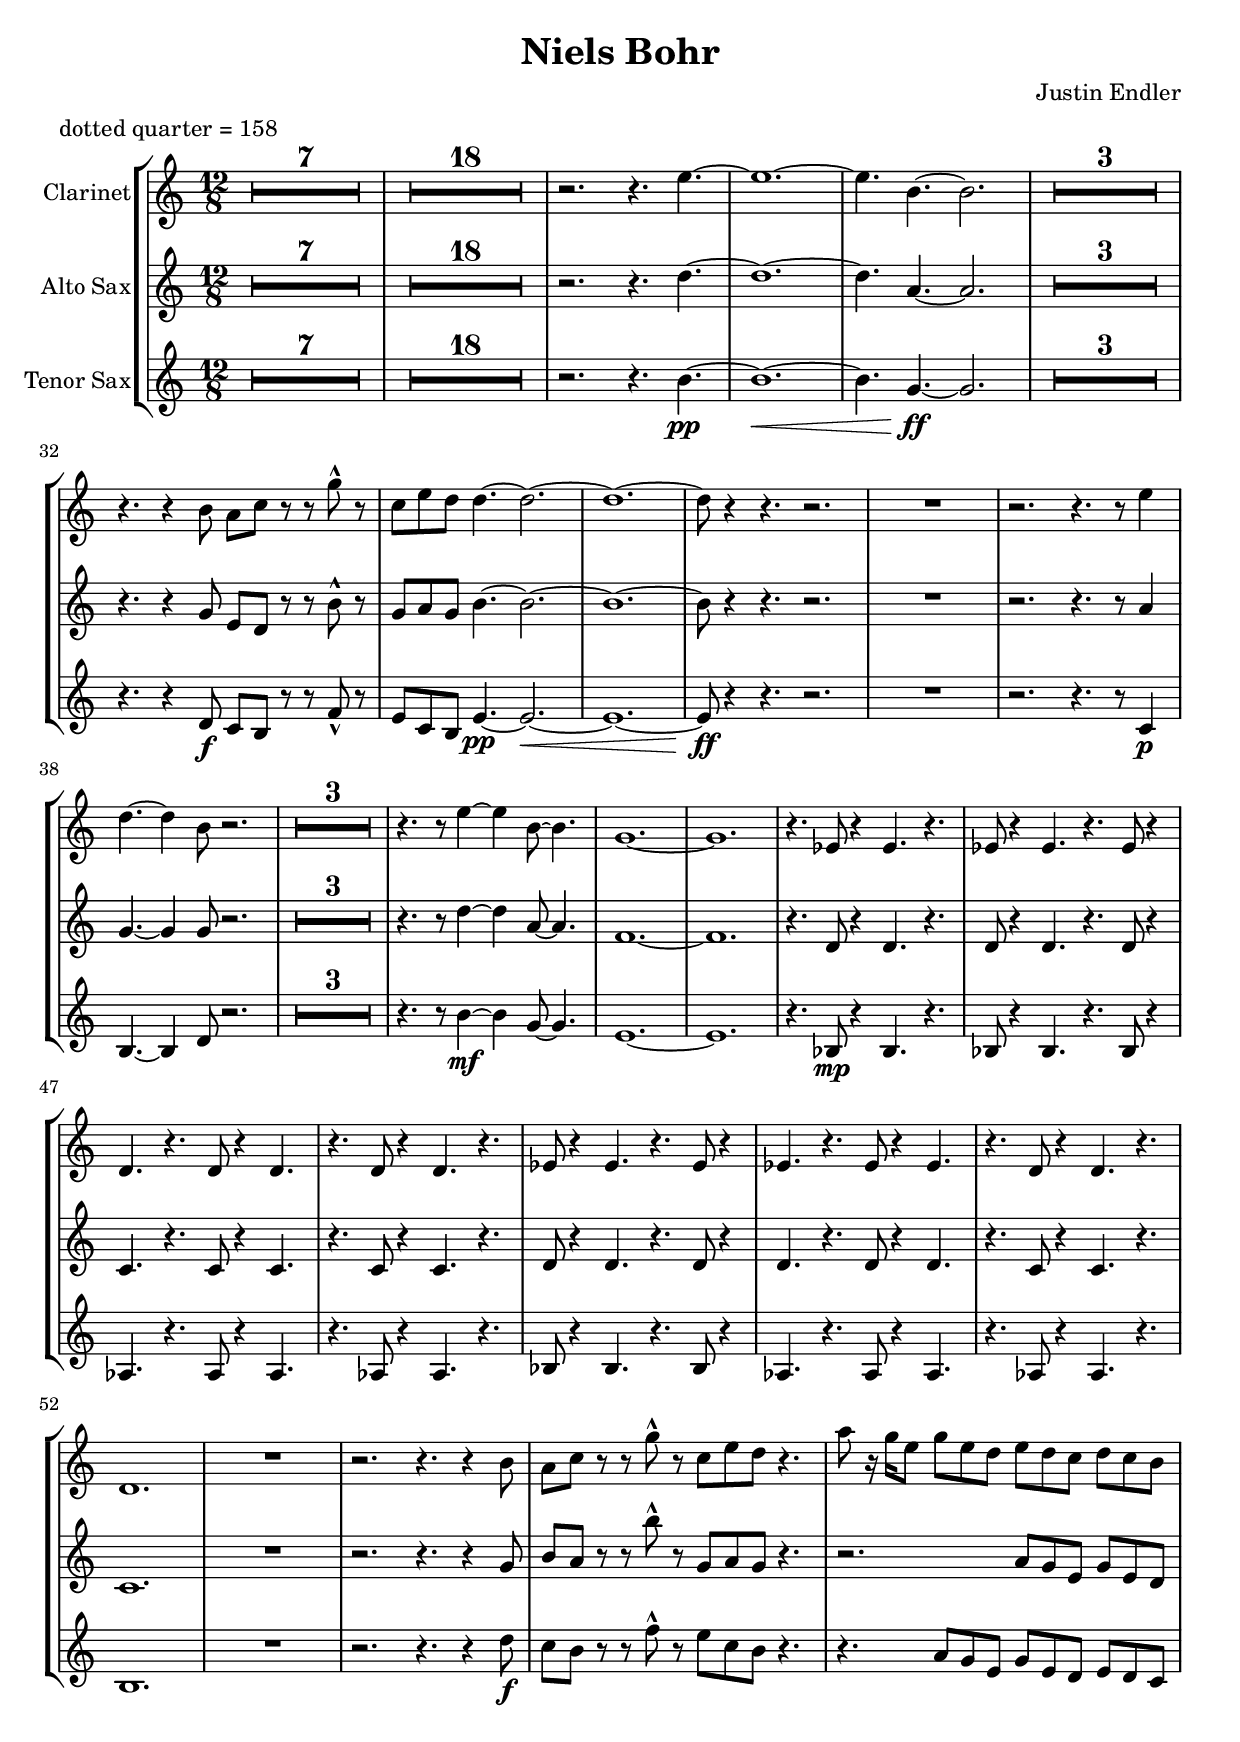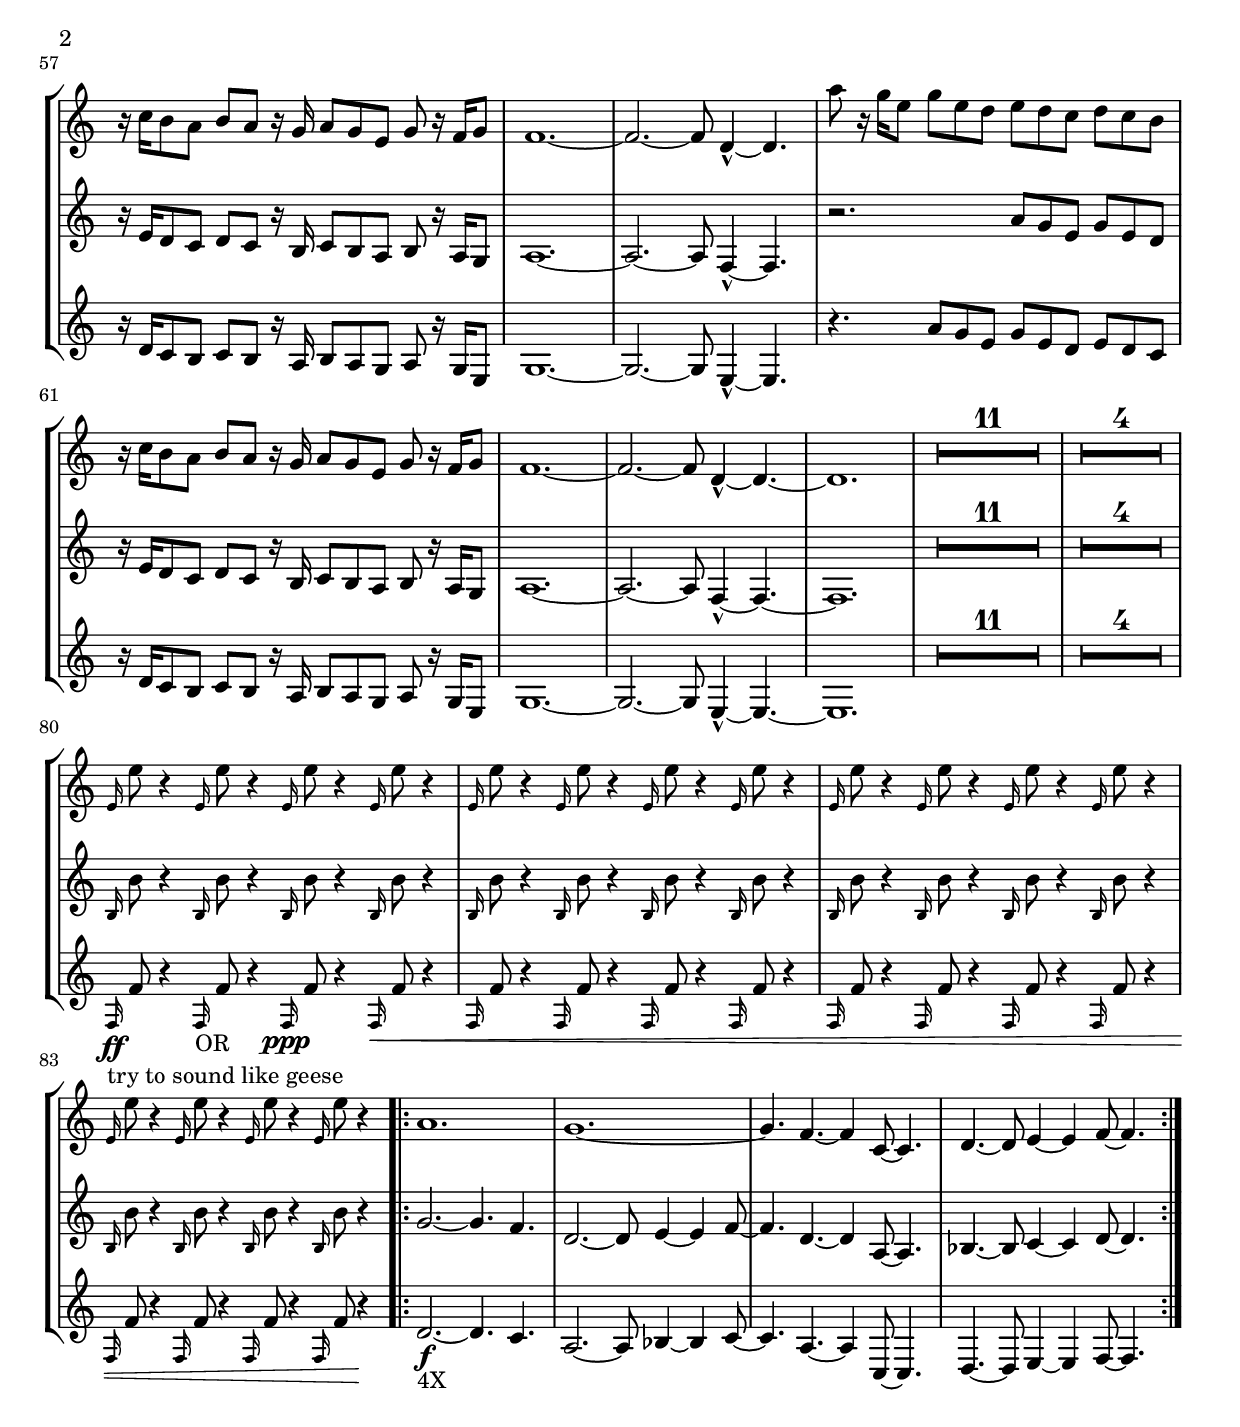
\header {
  title = "Niels Bohr"
  composer = "Justin Endler"
  meter = "dotted quarter = 158"
}
\include "english.ly"
sl = {
  \override NoteHead #'style = #'slash
  \override Stem #'transparent = ##t
  \override Flag #'transparent = ##t
}
nsl = {
  \revert NoteHead #'style
  \revert Stem #'transparent
  \revert Flag #'transparent
}
crOn = \override NoteHead #'style = #'cross
crOff = \revert NoteHead #'style
global = { \time 12/8 }
Key = { \key c \major }
% ------ Clarinet ------
%clar = \transpose c d \relative c'' {
%clar = \transpose c a \relative c {
clar = \relative c {
  \Key
  \override MultiMeasureRest.expand-limit = #1
  % rest 25 bars up front
  R1.*7 |
  R1.*18 |
  % Logic bar numbers in comments
  r2. r4. e'' ~ | %30
  e1. ~ | %31
  e4. b ~ b2. | %32
  R1.*3 |
  r4. r4 b8 a c r8 r  g'-^ r | %36
  c, e d d4. ~ d2. ~ | %37
  d1. ~ | %38
  d8 r4  r4. r2. | %39
  R1. | %40
  r2. r4. r8 e4 | %41
  d4. ~ d4 b8 r2. | %42
  R1.*3 |
  r4. r8 e4 ~ e4 b8 ~ b4. | %46
  g1. ~ | %47
  g1. | %48
  r4. ef8 r4 ef4. r | %49
  ef8 r4 ef4. r ef8 r4 | %50
  d4. r d8 r4 d4. | %51
  r4. d8 r4 d4. r | %52
  ef8 r4 ef4. r ef8 r4 | %53
  ef4. r ef8 r4 ef4. | %54
  r4. d8 r4 d4. r | %55
  d1. | %56
  R1. | %57
  r2. r4. r4 b'8 | %58
  a8 c r r g'-^ r c, e d r4. | %59
  a'8 r16 g e8 g e d e d c d c b | %60
  r16 c b8 a b a r16 g a8 g e g r16 f g8 | %61
  f1. ~ | %62
  f2. ~ f8 d4-^ ~ d4. | %63
  a''8 r16 g e8 g e d e d c d c b | %64
  r16 c b8 a b a r16 g a8 g e g r16 f g8 | %65
  f1. ~ | %66
  f2. ~ f8 d4-^ ~ d4. ~ | %67
  d1. | %68
  R1.*11 |
  R1.*4 |
  \grace e16 e'8 r4 \grace e,16 e'8 r4 \grace e,16 e'8 r4 \grace e,16 e'8 r4 | %84
  \grace e,16 e'8 r4 \grace e,16 e'8 r4 \grace e,16 e'8 r4 \grace e,16 e'8 r4 | %85
  \grace e,16 e'8 r4 \grace e,16 e'8 r4 \grace e,16 e'8 r4 \grace e,16 e'8 r4 | %86
  \grace e,16 e'8 r4 \grace e,16 e'8 r4 \grace e,16 e'8 r4 \grace e,16 e'8 r4 | %87
  \repeat volta 4 { a,1. | %88
  g1. ~ | %89
  g4. f4. ~ f4 c8 ~ c4. | %90
  d4. ~ d8 e4 ~ e4 f8 ~ f4. | } %91
}
clarinet = {
  \global
  \set Staff.instrumentName = #"Clarinet"
  \clef treble
  <<
    \clar
  >>
}
% ------ Alto Saxophone ------
%alto = \transpose c a \relative c' {
%alto = \transpose c a \relative c {
alto = \relative c {
  \Key
  \override MultiMeasureRest.expand-limit = #1
  % rest 25 bars up front
  R1.*7 |
  R1.*18 |
  % Logic bar numbers in comments
  r2. r4. d'' ~ | %30
  d1. ~ | %31
  d4. a ~ a2. | %32
  R1.*3 |
  r4. r4 g8 e d r8 r  b'-^ r | %36
  g a g b4. ~ b2. ~ | %37
  b1. ~ | %38
  b8 r4  r4. r2. | %39
  R1. | %40
  r2. r4. r8 a4 | %41
  g4. ~ g4 g8 r2. | %42
  R1.*3 |
  r4. r8 d'4 ~ d4 a8 ~ a4. | %46
  f1. ~ | %47
  f1. | %48
  r4. d8 r4 d4. r | %49
  d8 r4 d4. r d8 r4 | %50
  c4. r c8 r4 c4. | %51
  r4. c8 r4 c4. r | %52
  d8 r4 d4. r d8 r4 | %53
  d4. r d8 r4 d4. | %54
  r4. c8 r4 c4. r | %55
  c1. | %56
  R1. | %57
  r2. r4. r4 g'8 | %58
  b8 a r r b'-^ r g, a g r4. | %59
  r2. a8 g e g e d | %60
  r16 e d8 c d c r16 b c8 b a b r16 a g8 | %61
  a1. ~ | %62
  a2. ~ a8 f4-^ ~ f4. | %63
  r2. a'8 g e g e d | %64
  r16 e d8 c d c r16 b c8 b a b r16 a g8 | %65
  a1. ~ | %66
  a2. ~ a8 f4-^ ~ f4. ~ | %67
  f1. | %68
  R1.*11 |
  R1.*4 |
  \grace b16 b'8 r4 \grace b,16 b'8 r4 \grace b,16 b'8 r4 \grace b,16 b'8 r4 | %84
  \grace b,16 b'8 r4 \grace b,16 b'8 r4 \grace b,16 b'8 r4 \grace b,16 b'8 r4 | %85
  \grace b,16 b'8 r4 \grace b,16 b'8 r4 \grace b,16 b'8 r4 \grace b,16 b'8 r4 | %86
  \grace b,16 b'8 r4 \grace b,16 b'8 r4 \grace b,16 b'8 r4 \grace b,16 b'8 r4 | %87
  \repeat volta 4 { g2. ~ g4. f | %88
  d2. ~ d8 e4 ~ e f8 ~ | %89
  f4. d4. ~ d4 a8 ~ a4. | %90
  bf4. ~ bf8 c4 ~ c4 d8 ~ d4. | } %91
}
altoSax = {
  \global
  \set Staff.instrumentName = #"Alto Sax"
  \clef treble
  <<
    \alto
  >>
}
% ------ Tenor Saxophone ------
%tenor = \transpose c a' \relative c {
%tenor = \transpose c a \relative c {
tenor = \relative c {
  \Key
  \override MultiMeasureRest.expand-limit = #1
  % rest 25 bars up front
  R1.*7 |
  R1.*18 |
  % Logic bar numbers in comments
  r2. r4. b''\pp ~ | %30
  b1.\< ~ | %31
  b4. g\!\ff ~ g2. | %32
  R1.*3 |
  r4. r4 d8\f c b r8 r  f'-^ r | %36
  e c b e4.\pp ~ e2.\< ~ | %37
  e1. ~ | %38
  e8\!\ff r4  r4. r2. | %39
  R1. | %40
  r2. r4. r8 c4\p | %41
  b4. ~ b4 d8 r2. | %42
  R1.*3 |
  r4. r8 b'4\mf ~ b4 g8 ~ g4. | %46
  e1. ~ | %47
  e1. | %48
  r4. bf8\mp r4 bf4. r | %49
  bf8 r4 bf4. r bf8 r4 | %50
  af4. r af8 r4 af4. | %51
  r4. af8 r4 af4. r | %52
  bf8 r4 bf4. r bf8 r4 | %53
  af4. r af8 r4 af4. | %54
  r4. af8 r4 af4. r | %55
  b1. | %56
  R1. | %57
  r2. r4. r4 d'8\f | %58
  c8 b r r f'-^ r e c b r4. | %59
  r4. a8 g e g e d e d c | %60
  r16 d c8 b c b r16 a b8 a g a r16 g e8 | %61
  g1. ~ | %62
  g2. ~ g8 e4-^ ~ e4. | %63
  r4. a'8 g e g e d e d c | %60
  r16 d c8 b c b r16 a b8 a g a r16 g e8 | %61
  g1. ~ | %66
  g2. ~ g8 e4-^ ~ e4. ~ | %67
  e1. | %68
  R1.*11 |
  R1.*4 |
  \grace f16_"try to sound like geese"\ff f'8 r4 \grace f,16_"OR" f'8 r4 \grace f,16\ppp f'8 r4 \grace f,16\< f'8 r4 | %84
  \grace f,16 f'8 r4 \grace f,16 f'8 r4 \grace f,16 f'8 r4 \grace f,16 f'8 r4 | %85
  \grace f,16 f'8 r4 \grace f,16 f'8 r4 \grace f,16 f'8 r4 \grace f,16 f'8 r4 | %86
  \grace f,16 f'8 r4 \grace f,16 f'8 r4 \grace f,16 f'8 r4 \grace f,16 f'8 r4\! | %87
  \repeat volta 4 { d2.\f_"4X" ~ d4. c4. | %88
  a2. ~ a8 bf4 ~ bf c8 ~ | %89
  c4. a4. ~ a4 c,8 ~ c4. | %90
  d4. ~ d8 e4 ~ e4 f8 ~ f4. | } %91
}
tenorSax = {
  \global
  \set Staff.instrumentName = #"Tenor Sax"
  \clef treble
  <<
    \tenor
  >>
}
%%%%%%%%% It All Goes Together Here %%%%%%%%%%%%%%%%%%%%%%

\score {
  <<
    \new StaffGroup = "winds" <<
      \new Staff = "clarinet" \clarinet
      \new Staff = "altosax" \altoSax
      \new Staff = "tenorsax" \tenorSax
    >>
  >>
  \layout {
    \context { \Staff \RemoveEmptyStaves }
    \context {
      \Score
      \override BarNumber #'padding = #3
      \override RehearsalMark #'padding = #2
      skipBars = ##t
    }
  }
  \midi { }
}
